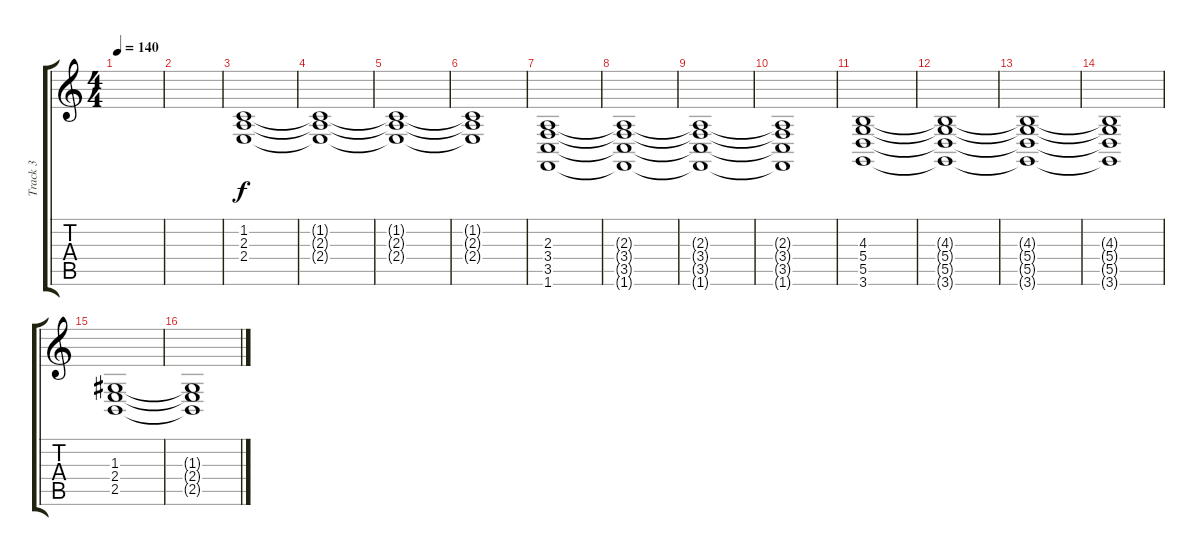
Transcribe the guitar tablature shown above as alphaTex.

\track ("Track 3" "Track 3") {instrument violin}
\staff {score tabs}
\tuning (E4 B3 G3 D3 A2 E2) {hide}
\ts (4 4)
\tempo 140
\clef g2
\ks c
|
|
(1.2 2.3 2.4).1 |
(1.2{t} 2.3{t} 2.4{t}).1 |
(1.2{t} 2.3{t} 2.4{t}).1 |
(1.2{t} 2.3{t} 2.4{t}).1 |
(2.3 3.4 3.5 1.6).1 |
(2.3{t} 3.4{t} 3.5{t} 1.6{t}).1 |
(2.3{t} 3.4{t} 3.5{t} 1.6{t}).1 |
(2.3{t} 3.4{t} 3.5{t} 1.6{t}).1 |
(4.3 5.4 5.5 3.6).1 |
(4.3{t} 5.4{t} 5.5{t} 3.6{t}).1 |
(4.3{t} 5.4{t} 5.5{t} 3.6{t}).1 |
(4.3{t} 5.4{t} 5.5{t} 3.6{t}).1 |
(1.3 2.4 2.5).1 |
(1.3{t} 2.4{t} 2.5{t}).1
